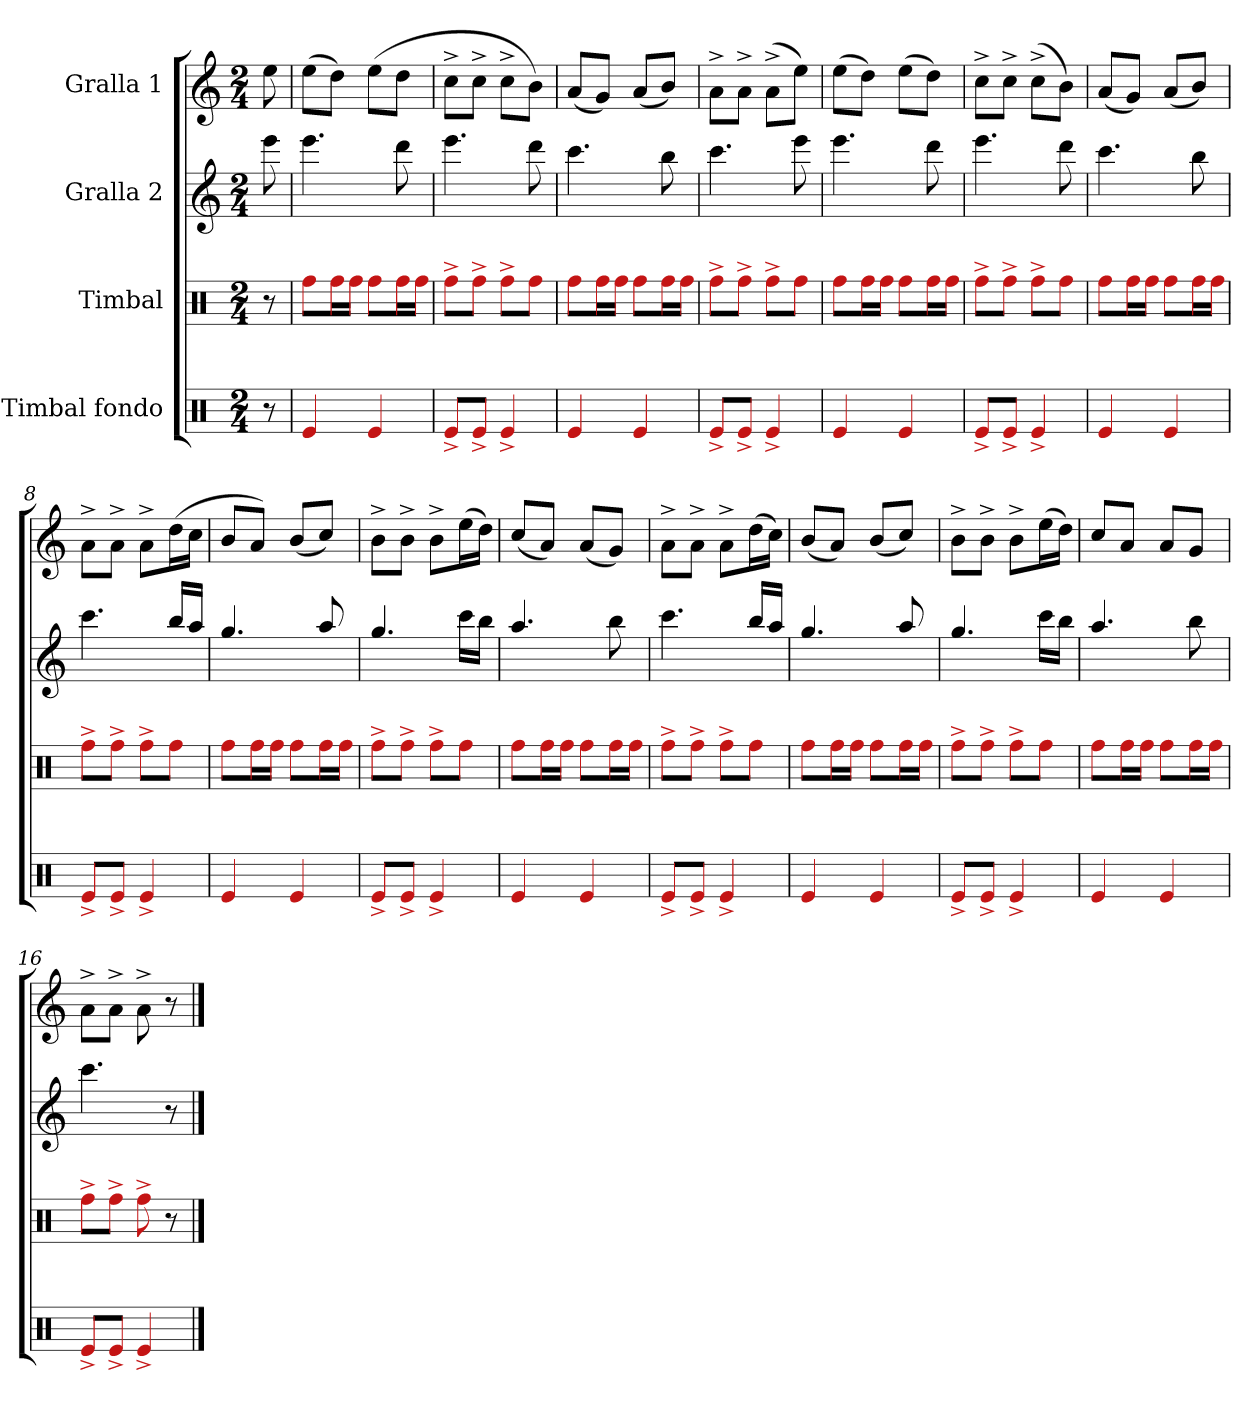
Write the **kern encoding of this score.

**kern	**kern	**kern	**kern
*part4	*part3	*part2	*part1
*staff4	*staff3	*staff2	*staff1
*I"Timbal fondo	*I"Timbal	*I"Gralla 2	*I"Gralla 1
*clefX	*clefX	*clefG2	*clefG2
*	*	*ITrd8c14	*
*k[]	*k[]	*k[]	*k[]
*M2/4	*M2/4	*M2/4	*M2/4
=	=	=	=
8r	8r	8ee\	8ee\
=1	=1	=1	=1
4e/	8ff\L	4.ee\	(>8ee\L
.	16ff\L	.	8dd\J)
.	16ff\JJ	.	.
4e/	8ff\L	.	(>8ee\L
.	16ff\L	8dd\	8dd\J
.	16ff\JJ	.	.
=2	=2	=2	=2
8e^/L	8ff^\L	4.ee\	8cc^\L
8e^/J	8ff^\J	.	8cc^\J
4e^/	8ff^\L	.	8cc^\L
.	8ff\J	8dd\	8b\J)
=3	=3	=3	=3
4e/	8ff\L	4.cc\	(<8a/L
.	16ff\L	.	8g/J)
.	16ff\JJ	.	.
4e/	8ff\L	.	(<8a/L
.	16ff\L	8b\	8b/J)
.	16ff\JJ	.	.
=4	=4	=4	=4
8e^/L	8ff^\L	4.cc\	8a^\L
8e^/J	8ff^\J	.	8a^\J
4e^/	8ff^\L	.	(>8a^\L
.	8ff\J	8ee\	8ee\J)
=5	=5	=5	=5
4e/	8ff\L	4.ee\	(>8ee\L
.	16ff\L	.	8dd\J)
.	16ff\JJ	.	.
4e/	8ff\L	.	(>8ee\L
.	16ff\L	8dd\	8dd\J)
.	16ff\JJ	.	.
!!LO:LB:g=z
=6	=6	=6	=6
8e^/L	8ff^\L	4.ee\	8cc^\L
8e^/J	8ff^\J	.	8cc^\J
4e^/	8ff^\L	.	(>8cc^\L
.	8ff\J	8dd\	8b\J)
=7	=7	=7	=7
4e/	8ff\L	4.cc\	(<8a/L
.	16ff\L	.	8g/J)
.	16ff\JJ	.	.
4e/	8ff\L	.	(<8a/L
.	16ff\L	8b\	8b/J)
.	16ff\JJ	.	.
=8	=8	=8	=8
8e^/L	8ff^\L	4.cc\	8a^\L
8e^/J	8ff^\J	.	8a^\J
4e^/	8ff^\L	.	8a^\L
.	8ff\J	16b/LL	(>16dd\L
.	.	16a/JJ	16cc\JJ
=9	=9	=9	=9
4e/	8ff\L	4.g/	8b/L
.	16ff\L	.	8a/J)
.	16ff\JJ	.	.
4e/	8ff\L	.	(<8b/L
.	16ff\L	8a/	8cc/J)
.	16ff\JJ	.	.
=10	=10	=10	=10
8e^/L	8ff^\L	4.g/	8b^\L
8e^/J	8ff^\J	.	8b^\J
4e^/	8ff^\L	.	8b^\L
.	8ff\J	16cc\LL	(>16ee\L
.	.	16b\JJ	16dd\JJ)
=11	=11	=11	=11
4e/	8ff\L	4.a/	(<8cc/L
.	16ff\L	.	8a/J)
.	16ff\JJ	.	.
4e/	8ff\L	.	(<8a/L
.	16ff\L	8b\	8g/J)
.	16ff\JJ	.	.
!!LO:LB:g=z
=12	=12	=12	=12
8e^/L	8ff^\L	4.cc\	8a^\L
8e^/J	8ff^\J	.	8a^\J
4e^/	8ff^\L	.	8a^\L
.	8ff\J	16b/LL	(>16dd\L
.	.	16a/JJ	16cc\JJ)
=13	=13	=13	=13
4e/	8ff\L	4.g/	(<8b/L
.	16ff\L	.	8a/J)
.	16ff\JJ	.	.
4e/	8ff\L	.	(<8b/L
.	16ff\L	8a/	8cc/J)
.	16ff\JJ	.	.
=14	=14	=14	=14
8e^/L	8ff^\L	4.g/	8b^\L
8e^/J	8ff^\J	.	8b^\J
4e^/	8ff^\L	.	8b^\L
.	8ff\J	16cc\LL	(>16ee\L
.	.	16b\JJ	16dd\JJ)
=15	=15	=15	=15
4e/	8ff\L	4.a/	8cc/L
.	16ff\L	.	8a/J
.	16ff\JJ	.	.
4e/	8ff\L	.	8a/L
.	16ff\L	8b\	8g/J
.	16ff\JJ	.	.
=16	=16	=16	=16
8e^/L	8ff^\L	4.cc\	8a^\L
8e^/J	8ff^\J	.	8a^\J
4e^/	8ff^\	.	8a^\
.	8r	8r	8r
==	==	==	==
*-	*-	*-	*-
